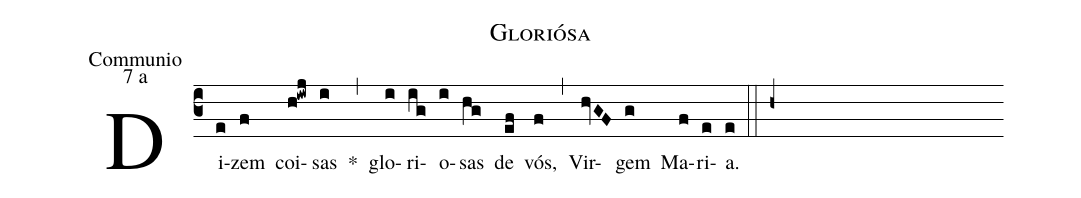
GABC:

name: Gloriósa;
office-part: Communio;
mode: 7;
mode-differentia: a;
%%
(c3)

Di(e)zem(f) coi(h!iwj)sas(i) *(,) glo(i)ri(ig)o(i)sas(hg) de(ef) vós,(f) (,) Vir(hvGF)gem(g) Ma(f)ri(e)a.(e)


(::)

(h+)
